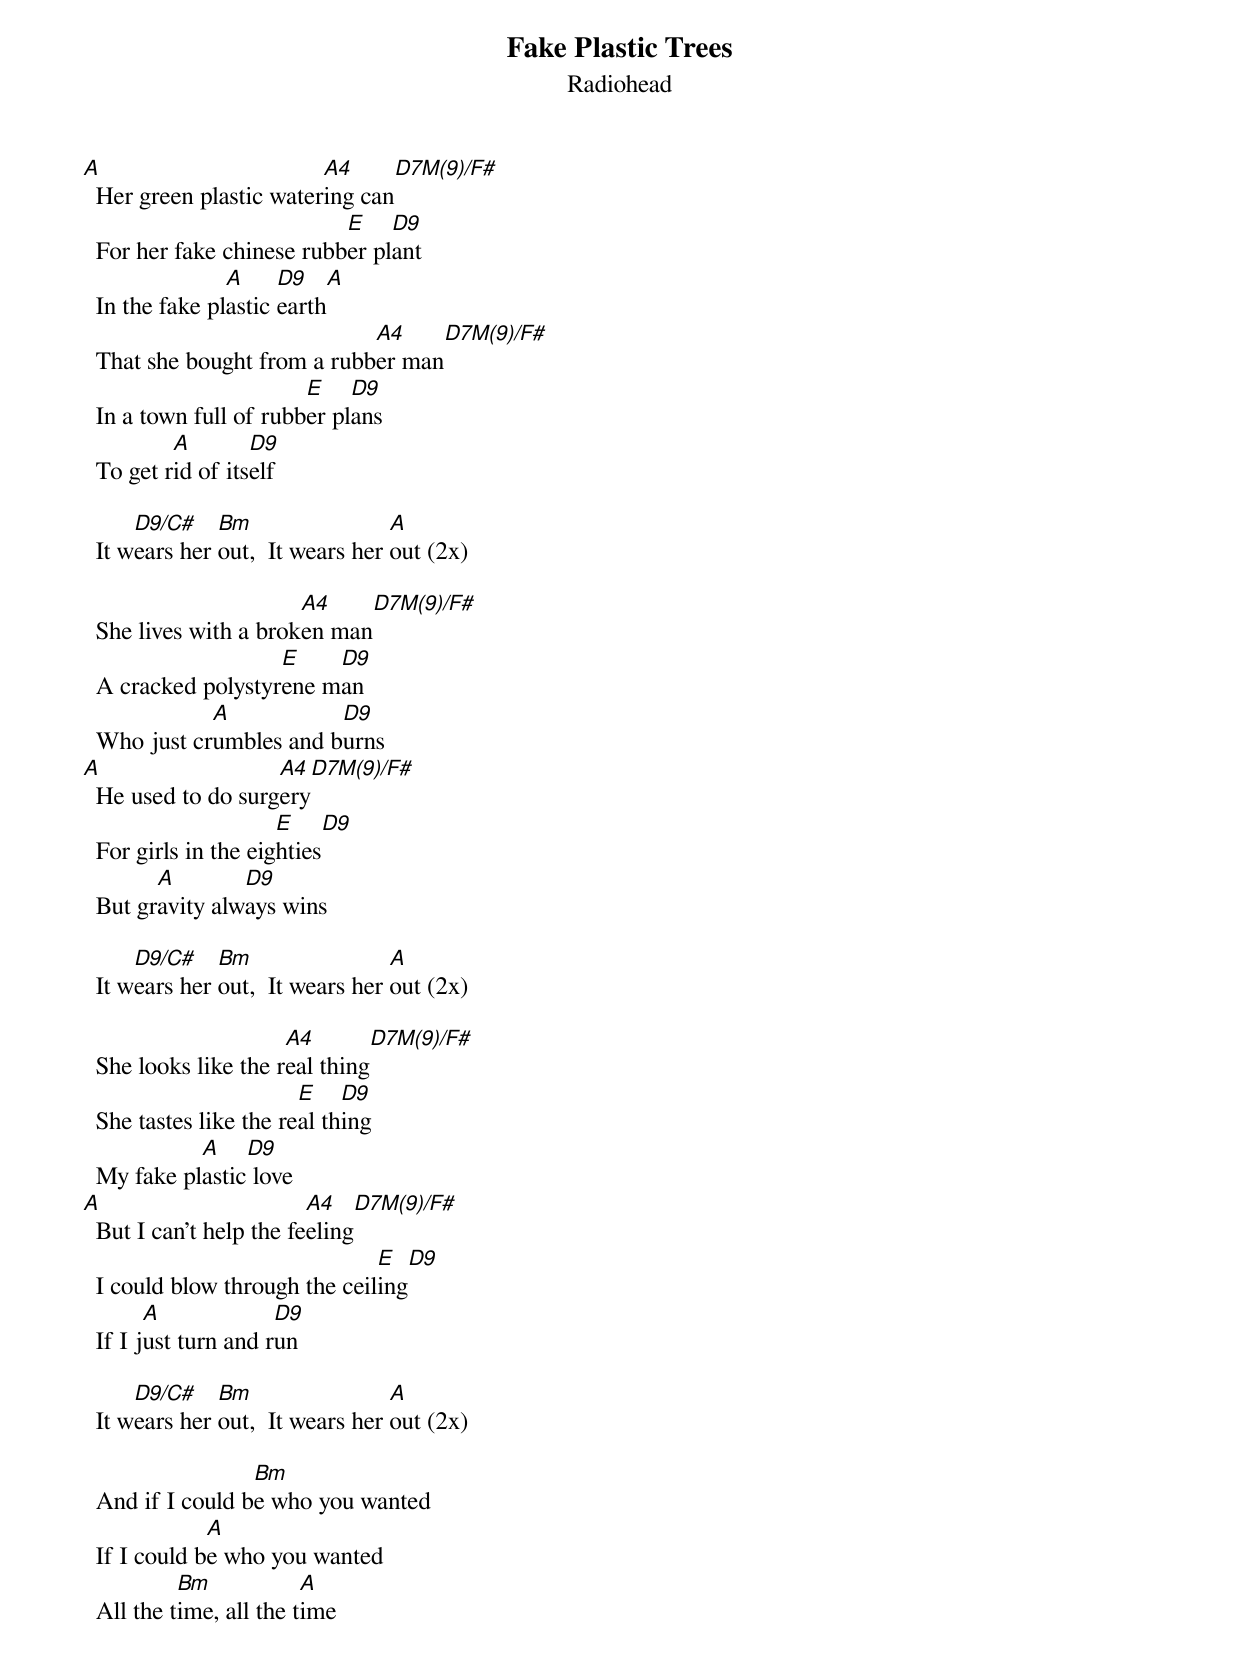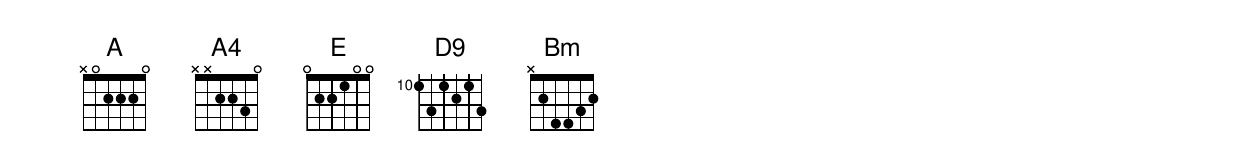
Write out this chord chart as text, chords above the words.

Fake Plastic Trees
Radiohead

A                        A4      D7M(9)/F#
  Her green plastic watering can
                           E    D9
  For her fake chinese rubber plant
                A     D9    A
  In the fake plastic earth
                             A4     D7M(9)/F#
  That she bought from a rubber man
                        E    D9
  In a town full of rubber plans
          A        D9
  To get rid of itself

      D9/C#    Bm                 A
  It wears her out,  It wears her out (2x)

                       A4    D7M(9)/F#
  She lives with a broken man
                    E    D9
  A cracked polystyrene man
             A           D9
  Who just crumbles and burns
A                   A4  D7M(9)/F#
  He used to do surgery
                      E    D9
  For girls in the eighties
        A        D9
  But gravity always wins

      D9/C#    Bm                 A
  It wears her out,  It wears her out (2x)

                      A4        D7M(9)/F#
  She looks like the real thing
                        E    D9
  She tastes like the real thing
            A    D9
  My fake plastic love
A                        A4    D7M(9)/F#
  But I can't help the feeling
                               E   D9
  I could blow through the ceiling
        A             D9
  If I just turn and run

      D9/C#    Bm                 A
  It wears her out,  It wears her out (2x)

                  Bm
  And if I could be who you wanted
              A
  If I could be who you wanted
           Bm            A
  All the time, all the time
